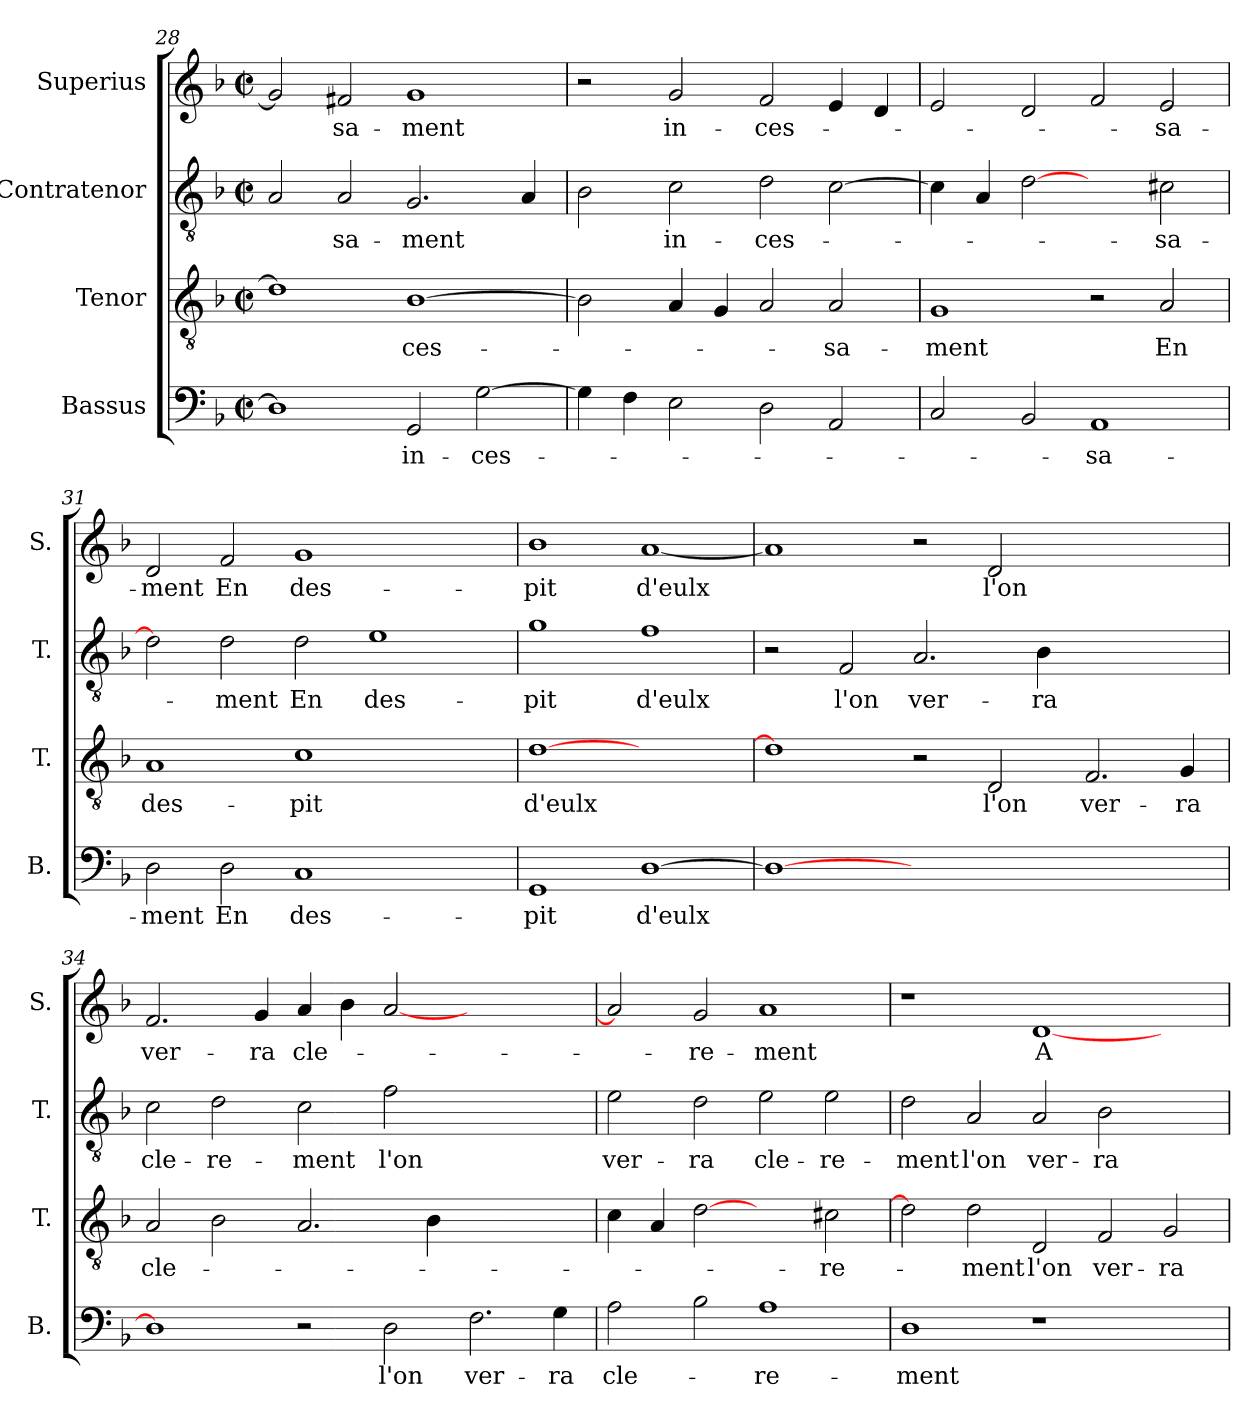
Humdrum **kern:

**kern	**text	**kern	**text	**kern	**text	**kern	**text
*part4	*part4	*part3	*part3	*part2	*part2	*part1	*part1
*staff4	*staff4	*staff3	*staff3	*staff2	*staff2	*staff1	*staff1
*I"Bassus	*	*I"Tenor	*	*I"Contratenor	*	*I"Superius	*
*I'B.	*	*I'T.	*	*I'T.	*	*I'S.	*
*clefF4	*	*clefGv2	*	*clefGv2	*	*clefG2	*
*	*	*ITrd7c12	*	*ITrd7c12	*	*	*
*k[b-]	*	*k[b-]	*	*k[b-]	*	*k[b-]	*
*F:	*	*F:	*	*F:	*	*F:	*
*M2/2	*	*M2/2	*	*M2/2	*	*M2/2	*
*met(c|)	*	*met(c|)	*	*met(c|)	*	*met(c|)	*
=28	=28	=28	=28	=28	=28	=28	=28
1D\]	.	1D\]	.	2AA/	.	2g/]	.
.	.	.	.	2AA/	-sa-	2f#X/	-sa-
2GG/	in-	[1BB-\	-ces-	2.GG/	-ment	1g/	-ment
[2G\	-ces-	.	.	.	.	.	.
.	.	.	.	4AA/	.	.	.
=29	=29	=29	=29	=29	=29	=29	=29
4G\]	.	2BB-\]	.	2BB-\	.	2r	.
4F\	.	.	.	.	.	.	.
2E\	.	4AA/	.	2C\	in-	2g/	in-
.	.	4GG/	.	.	.	.	.
2D\	.	2AA/	.	2D\	-ces-	2f/	-ces-
2AA/	.	2AA/	-sa-	[2C\	.	4e/	.
.	.	.	.	.	.	4d/	.
!!LO:PB:g=z
=30	=30	=30	=30	=30	=30	=30	=30
2C/	.	1GG/	-ment	4C\]	.	2e/	.
.	.	.	.	4AA/	.	.	.
2BB-/	.	.	.	[2D\	.	2d/	.
1AA/	-sa-	2r	.	2ryy	.	2f/	.
.	.	2AA/	En	2C#X\	-sa-	2e/	-sa-
=31	=31	=31	=31	=31	=31	=31	=31
2D\	-ment	1AA/	des-	2D\]	.	2d/	-ment
2D\	En	.	.	2D\	-ment	2f/	En
1C/	des-	1C\	-pit	2D\	En	1g/	des-
.	.	.	.	1E\	des-	.	.
2ryy	.	2ryy	.	.	.	2ryy	.
=32	=32	=32	=32	=32	=32	=32	=32
1GG/	-pit	[1D\	d'eulx	1G\	-pit	1b-\	-pit
[1D\	d'eulx	1ryy	.	1F\	d'eulx	[1a/	d'eulx
=33	=33	=33	=33	=33	=33	=33	=33
1D\_	.	1D\]	.	2r	.	1a/]	.
.	.	.	.	2FF/	l'on	.	.
0ryy	.	2r	.	2.AA/	ver-	2r	.
.	.	2DD/	l'on	.	.	2d/	l'on
.	.	.	.	4BB-\	-ra	.	.
.	.	2.FF/	ver-	1ryy	.	1ryy	.
.	.	4GG/	-ra	.	.	.	.
=34	=34	=34	=34	=34	=34	=34	=34
1D\]	.	2AA/	cle-	2C\	cle-	2.f/	ver-
.	.	2BB-\	.	2D\	-re-	.	.
.	.	.	.	.	.	4g/	-ra
2r	.	2.AA/	.	2C\	-ment	4a/	cle-
.	.	.	.	.	.	4b-\	.
2D\	l'on	.	.	2F\	l'on	[2a/	.
.	.	4BB-\	.	.	.	.	.
2.F\	ver-	1ryy	.	1ryy	.	1ryy	.
4G\	-ra	.	.	.	.	.	.
!!LO:LB:g=z
=35	=35	=35	=35	=35	=35	=35	=35
2A\	cle-	4C\	.	2E\	ver-	2a/]	.
.	.	4AA/	.	.	.	.	.
2B-\	.	[2D\	.	2D\	-ra	2g/	-re-
1A\	-re-	2ryy	.	2E\	cle-	1a/	-ment
.	.	2C#X\	-re-	2E\	-re-	.	.
=36	=36	=36	=36	=36	=36	=36	=36
1D\	-ment	2D\]	.	2D\	-ment	1r	.
.	.	2D\	-ment	2AA/	l'on	.	.
1r	.	2DD/	l'on	2AA/	ver-	[1d/	A-
.	.	2FF/	ver-	2BB-\	-ra	.	.
2ryy	.	2GG/	-ra	2ryy	.	2ryy	.
=	=	=	=	=	=	=	=
*-	*-	*-	*-	*-	*-	*-	*-
